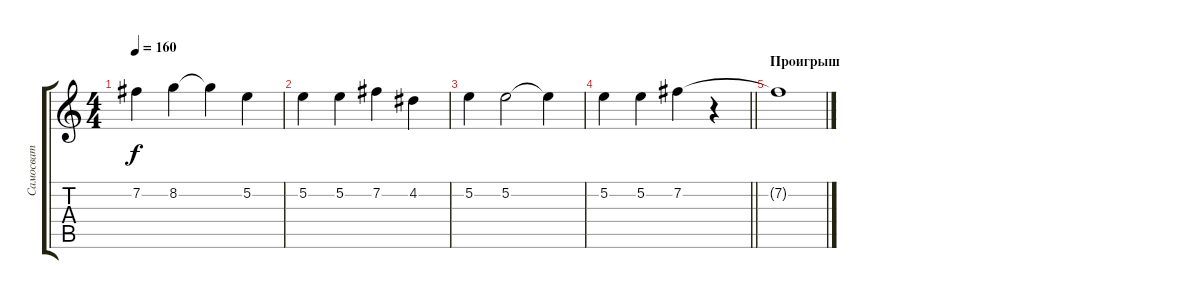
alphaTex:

\track ("Самосват" "Самосват") {instrument acousticguitarsteel}
\staff {score tabs}
\tuning (E4 B3 G3 D3 A2 E2) {hide}
\ts (4 4)
\tempo 160
\clef g2
\ks c
7.2.4{dy f} 8.2.4 8.2{t}.4 5.2.4 |
5.2.4 5.2.4 7.2.4 4.2.4 |
5.2.4 5.2.2 5.2{t}.4 |
\barLineRight lightlight
5.2.4 5.2.4 7.2.4 r.4 |
\section ("" "Проигрыш")
7.2{t}.1
